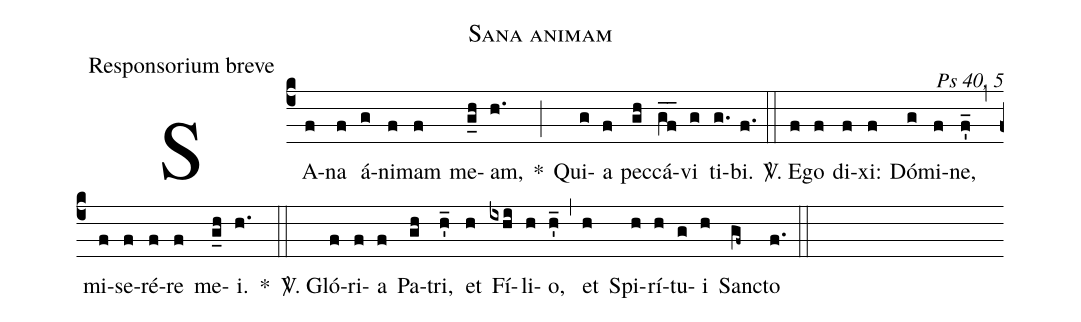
name:Sana animam;
office-part:Responsorium breve;
commentary:Ps 40, 5;
%%
(c4) SA-(f)na(f) á(g)ni(f)mam(f) me-(g_h)am,(h.) *(;) Qui(g)a(f) pec(gh)cá-(g_f_)vi(g) ti(g.)bi.(f.) (::)  <sp>V/</sp>.  E(f)go(f) di(f)xi:(f) Dó(g)mi(f)ne,(f'_) (,) mi(f)se(f)ré(f)re(f) me(g_h)i.(h.) *(::) <sp>V/</sp>. Gló-(f)ri-(f)a(f) Pa(gh)tri,(h'_) et(h) Fí(ixhi)li(h)o,(h'_) (,) et(h) Spi-(h)rí-(h)tu-(g)i(h) San(gf~)cto(f.) (::)
